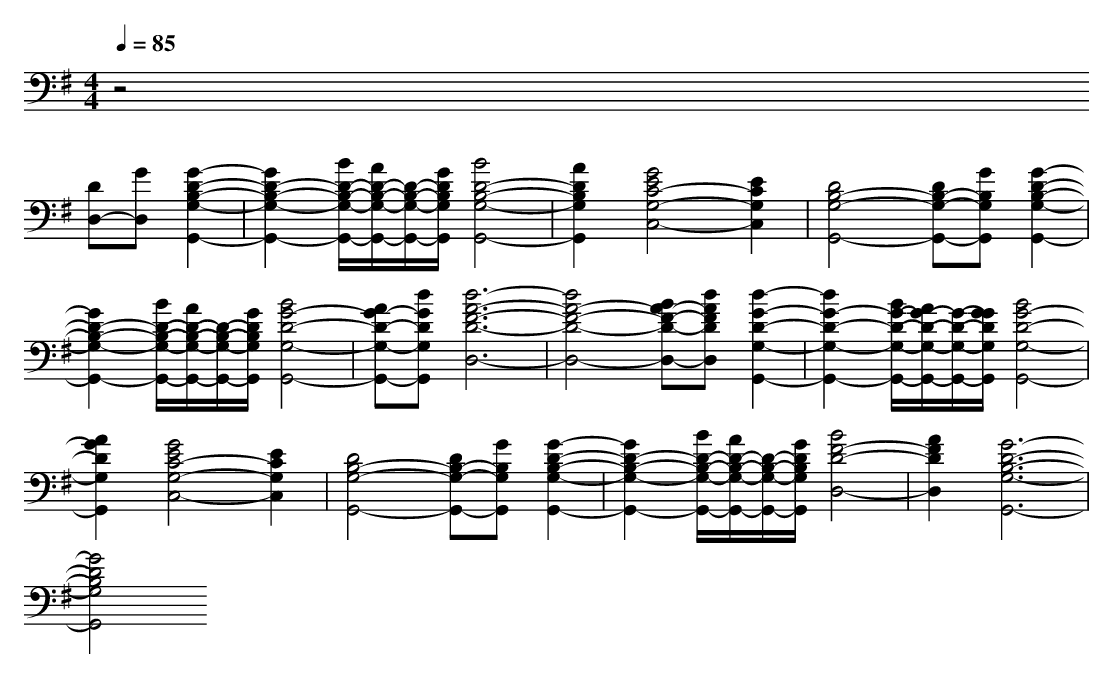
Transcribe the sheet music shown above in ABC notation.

X:1
T:
M: 4/4
L: 1/8
Q:1/4=85
K:G % 1 sharps
V:1
z4
[DD,-][GD,] [G2-D2-B,2-G,2-G,,2-]|[G2D2-B,2-G,2-G,,2-] [B/2D/2-B,/2-G,/2-G,,/2-][A/2D/2-B,/2-G,/2-G,,/2-][D/2-B,/2-G,/2-G,,/2-][G/2D/2B,/2G,/2G,,/2] [B4D4-B,4-G,4-G,,4-]|[A2D2B,2G,2G,,2] [G4E4C4-G,4-C,4-] [E2C2G,2C,2]|[D4B,4-G,4-G,,4-] [DB,-G,-G,,-][GB,G,G,,] [G2-D2-B,2-G,2-G,,2-]|
[G2D2-B,2-G,2-G,,2-] [B/2D/2-B,/2-G,/2-G,,/2-][A/2D/2-B,/2-G,/2-G,,/2-][D/2-B,/2-G,/2-G,,/2-][G/2D/2B,/2G,/2G,,/2] [B4G4-D4-G,4-G,,4-]|[AG-D-G,-G,,-][dGDG,G,,] [d6-A6-F6-D6-D,6-]|[d4A4-F4-D4-D,4-] [BA-F-D-D,-][dAFDD,] [d2-G2-D2-G,2-G,,2-]|[d2G2-D2-G,2-G,,2-] [B/2G/2-D/2-G,/2-G,,/2-][A/2G/2-D/2-G,/2-G,,/2-][G/2-D/2-G,/2-G,,/2-][G/2G/2D/2G,/2G,,/2] [B4G4-D4-G,4-G,,4-]|
[A2G2D2G,2G,,2] [G4E4C4-G,4-C,4-] [E2C2G,2C,2]|[D4B,4-G,4-G,,4-] [DB,-G,-G,,-][GB,G,G,,] [G2-D2-B,2-G,2-G,,2-]|[G2D2-B,2-G,2-G,,2-] [B/2D/2-B,/2-G,/2-G,,/2-][A/2D/2-B,/2-G,/2-G,,/2-][D/2-B,/2-G,/2-G,,/2-][G/2D/2B,/2G,/2G,,/2] [B4F4-D4-D,4-]|[A2F2D2D,2] [G6-D6-B,6-G,6-G,,6-]|
[G4D4B,4G,4G,,4]
